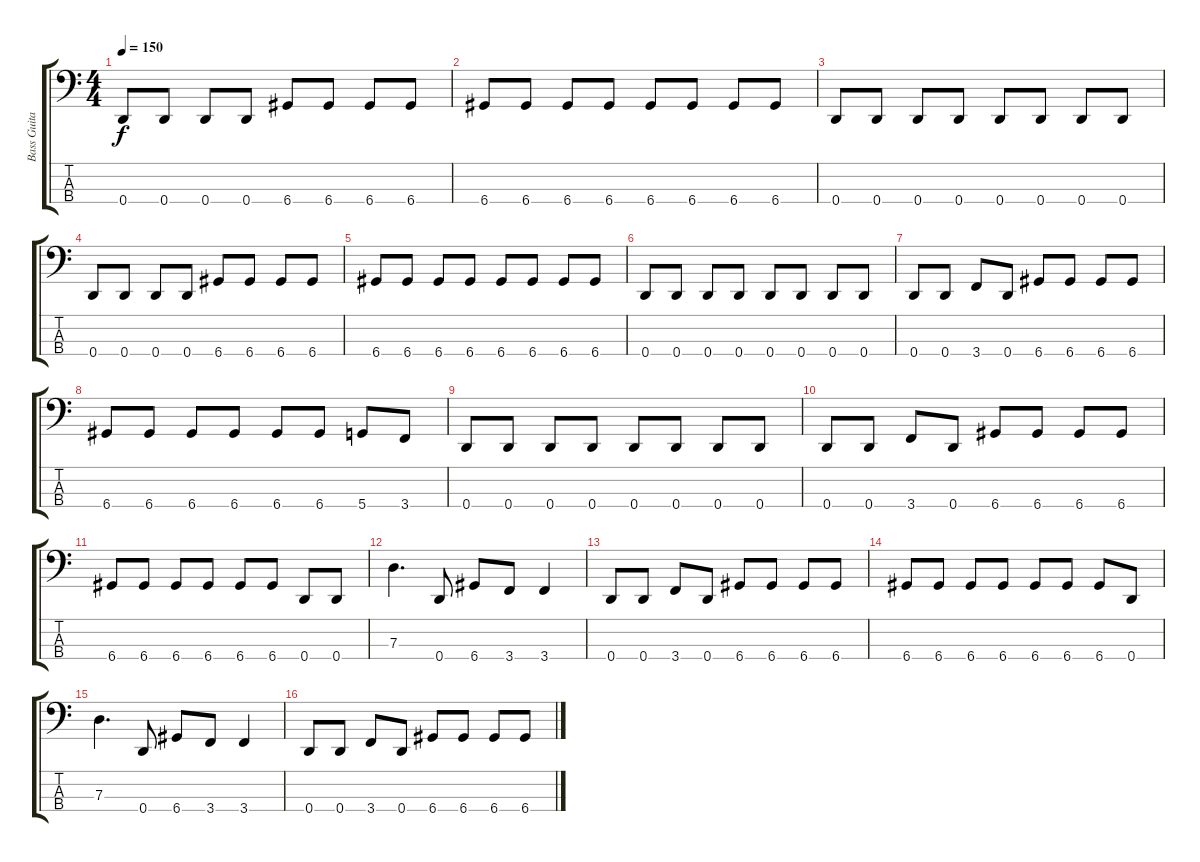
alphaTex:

\track ("Bass Guitar" "Bass Guita") {instrument electricbasspick}
\staff {score tabs}
\tuning (F2 C2 G1 D1) {hide}
\ts (4 4)
\tempo 150
\clef f4
\ks c
0.4.8{dy f} 0.4.8 0.4.8 0.4.8 6.4.8 6.4.8 6.4.8 6.4.8 |
6.4.8 6.4.8 6.4.8 6.4.8 6.4.8 6.4.8 6.4.8 6.4.8 |
0.4.8 0.4.8 0.4.8 0.4.8 0.4.8 0.4.8 0.4.8 0.4.8 |
0.4.8 0.4.8 0.4.8 0.4.8 6.4.8 6.4.8 6.4.8 6.4.8 |
6.4.8 6.4.8 6.4.8 6.4.8 6.4.8 6.4.8 6.4.8 6.4.8 |
0.4.8 0.4.8 0.4.8 0.4.8 0.4.8 0.4.8 0.4.8 0.4.8 |
0.4.8 0.4.8 3.4.8 0.4.8 6.4.8 6.4.8 6.4.8 6.4.8 |
6.4.8 6.4.8 6.4.8 6.4.8 6.4.8 6.4.8 5.4.8 3.4.8 |
0.4.8 0.4.8 0.4.8 0.4.8 0.4.8 0.4.8 0.4.8 0.4.8 |
0.4.8 0.4.8 3.4.8 0.4.8 6.4.8 6.4.8 6.4.8 6.4.8 |
6.4.8 6.4.8 6.4.8 6.4.8 6.4.8 6.4.8 0.4.8 0.4.8 |
7.3.4{d} 0.4.8 6.4.8 3.4.8 3.4.4 |
0.4.8 0.4.8 3.4.8 0.4.8 6.4.8 6.4.8 6.4.8 6.4.8 |
6.4.8 6.4.8 6.4.8 6.4.8 6.4.8 6.4.8 6.4.8 0.4.8 |
7.3.4{d} 0.4.8 6.4.8 3.4.8 3.4.4 |
0.4.8 0.4.8 3.4.8 0.4.8 6.4.8 6.4.8 6.4.8 6.4.8
